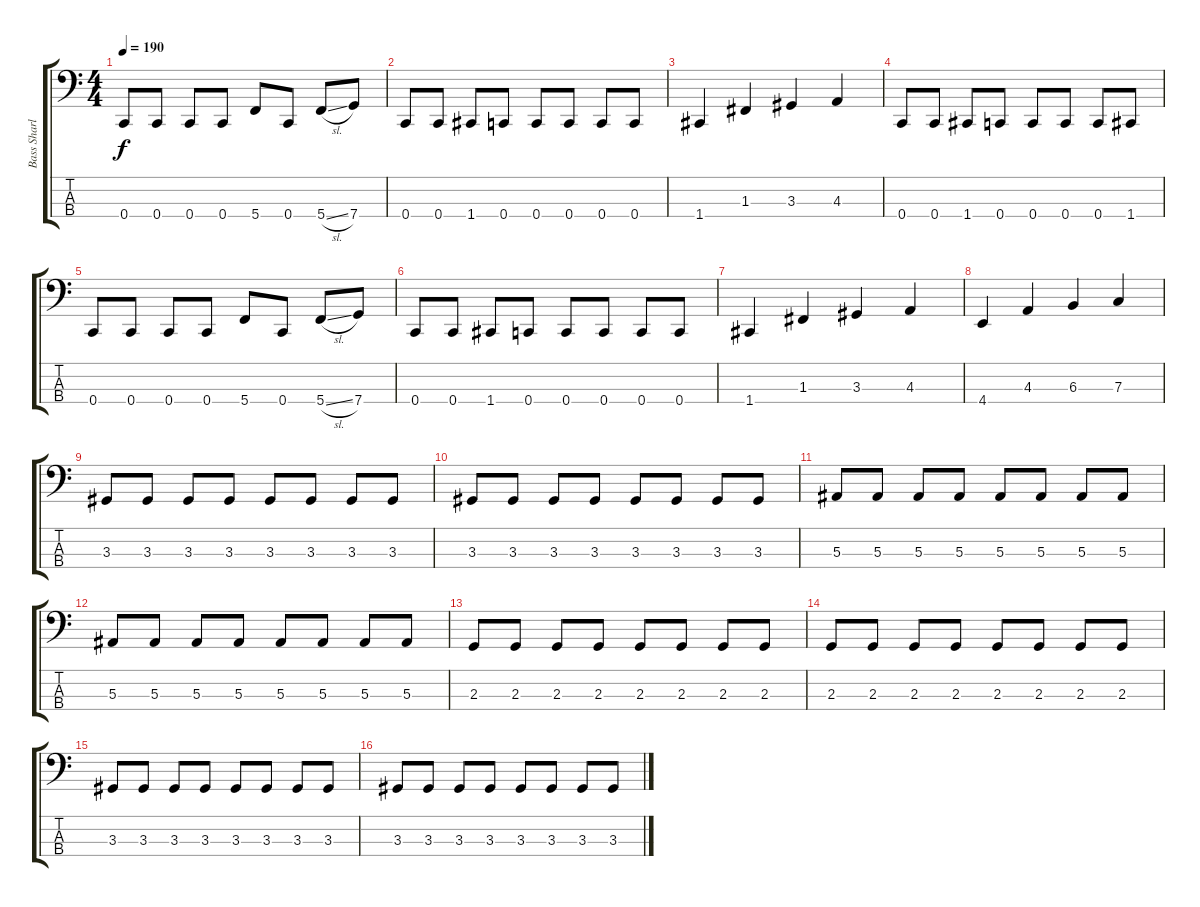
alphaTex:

\track ("Bass Sharlee" "Bass Sharl") {instrument electricbasspick}
\staff {score tabs}
\tuning (Eb2 Bb1 F1 C1) {hide}
\ts (4 4)
\tempo 190
\clef f4
\ks c
0.4.8{dy f} 0.4.8 0.4.8 0.4.8 5.4.8 0.4.8 5.4{sl}.8 7.4.8 |
0.4.8 0.4.8 1.4.8 0.4.8 0.4.8 0.4.8 0.4.8 0.4.8 |
1.4.4 1.3.4 3.3.4 4.3.4 |
0.4.8 0.4.8 1.4.8 0.4.8 0.4.8 0.4.8 0.4.8 1.4.8 |
0.4.8 0.4.8 0.4.8 0.4.8 5.4.8 0.4.8 5.4{sl}.8 7.4.8 |
0.4.8 0.4.8 1.4.8 0.4.8 0.4.8 0.4.8 0.4.8 0.4.8 |
1.4.4 1.3.4 3.3.4 4.3.4 |
4.4.4 4.3.4 6.3.4 7.3.4 |
3.3.8 3.3.8 3.3.8 3.3.8 3.3.8 3.3.8 3.3.8 3.3.8 |
3.3.8 3.3.8 3.3.8 3.3.8 3.3.8 3.3.8 3.3.8 3.3.8 |
5.3.8 5.3.8 5.3.8 5.3.8 5.3.8 5.3.8 5.3.8 5.3.8 |
5.3.8 5.3.8 5.3.8 5.3.8 5.3.8 5.3.8 5.3.8 5.3.8 |
2.3.8 2.3.8 2.3.8 2.3.8 2.3.8 2.3.8 2.3.8 2.3.8 |
2.3.8 2.3.8 2.3.8 2.3.8 2.3.8 2.3.8 2.3.8 2.3.8 |
3.3.8 3.3.8 3.3.8 3.3.8 3.3.8 3.3.8 3.3.8 3.3.8 |
3.3.8 3.3.8 3.3.8 3.3.8 3.3.8 3.3.8 3.3.8 3.3.8
